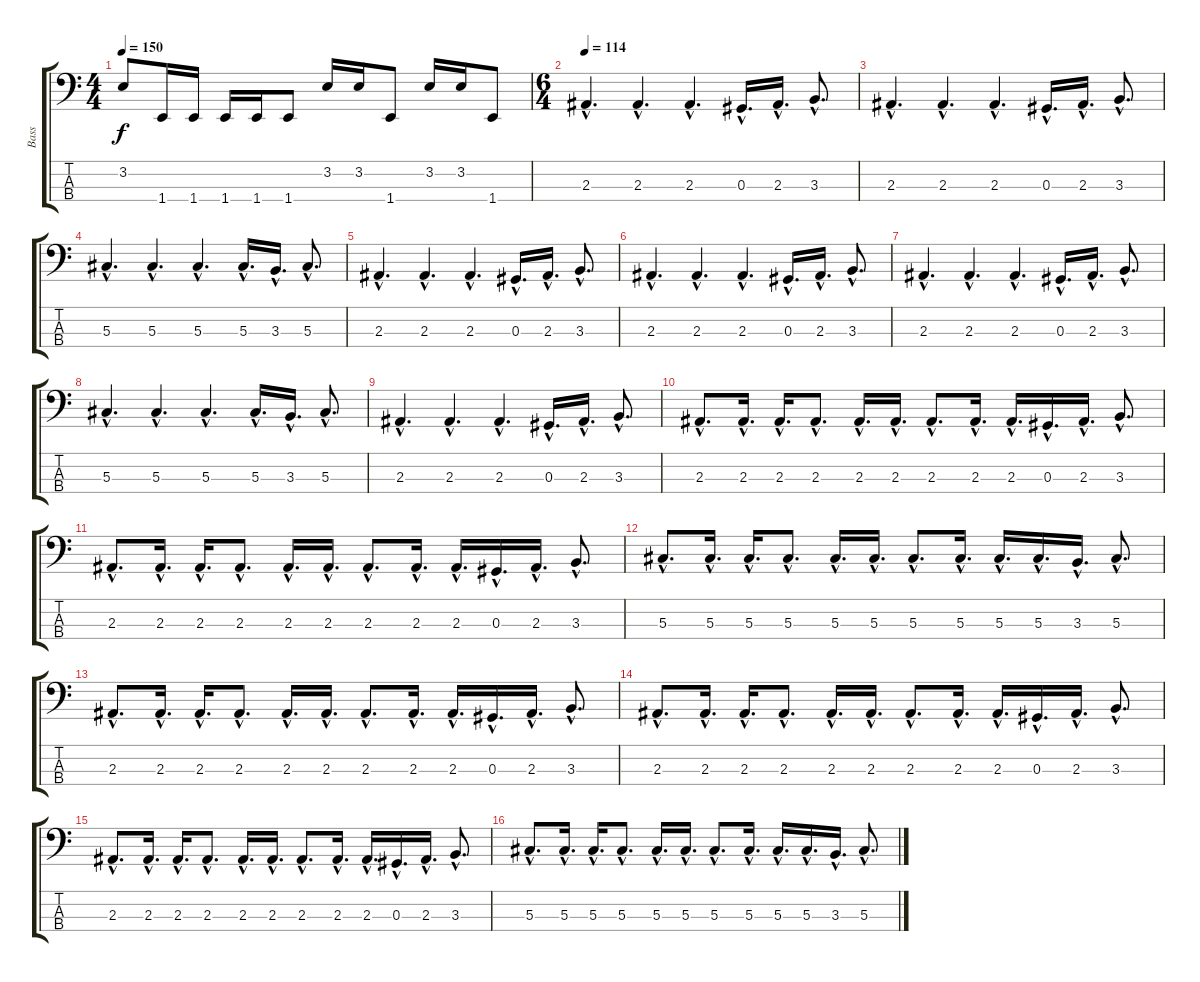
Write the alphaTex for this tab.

\track ("Bass" "Bass") {instrument electricbasspick}
\staff {score tabs}
\tuning (Gb2 Db2 Ab1 Eb1) {hide}
\ts (4 4)
\tempo 150
\clef f4
\ks c
3.2.8{dy f} 1.4.16 1.4.16 1.4.16 1.4.16 1.4.8 3.2.16 3.2.16 1.4.8 3.2.16 3.2.16 1.4.8 |
\ts (6 4)
\tempo 114
2.3{hac}.4{d} 2.3{hac}.4{d} 2.3{hac}.4{d} 0.3{hac}.16{d} 2.3{hac}.16{d} 3.3{hac}.8{d} |
2.3{hac}.4{d} 2.3{hac}.4{d} 2.3{hac}.4{d} 0.3{hac}.16{d} 2.3{hac}.16{d} 3.3{hac}.8{d} |
5.3{hac}.4{d} 5.3{hac}.4{d} 5.3{hac}.4{d} 5.3{hac}.16{d} 3.3{hac}.16{d} 5.3{hac}.8{d} |
2.3{hac}.4{d} 2.3{hac}.4{d} 2.3{hac}.4{d} 0.3{hac}.16{d} 2.3{hac}.16{d} 3.3{hac}.8{d} |
2.3{hac}.4{d} 2.3{hac}.4{d} 2.3{hac}.4{d} 0.3{hac}.16{d} 2.3{hac}.16{d} 3.3{hac}.8{d} |
2.3{hac}.4{d} 2.3{hac}.4{d} 2.3{hac}.4{d} 0.3{hac}.16{d} 2.3{hac}.16{d} 3.3{hac}.8{d} |
5.3{hac}.4{d} 5.3{hac}.4{d} 5.3{hac}.4{d} 5.3{hac}.16{d} 3.3{hac}.16{d} 5.3{hac}.8{d} |
2.3{hac}.4{d} 2.3{hac}.4{d} 2.3{hac}.4{d} 0.3{hac}.16{d} 2.3{hac}.16{d} 3.3{hac}.8{d} |
2.3{hac}.8{d} 2.3{hac}.16{d} 2.3{hac}.16{d} 2.3{hac}.8{d} 2.3{hac}.16{d} 2.3{hac}.16{d} 2.3{hac}.8{d} 2.3{hac}.16{d} 2.3{hac}.16{d} 0.3{hac}.16{d} 2.3{hac}.16{d} 3.3{hac}.8{d} |
2.3{hac}.8{d} 2.3{hac}.16{d} 2.3{hac}.16{d} 2.3{hac}.8{d} 2.3{hac}.16{d} 2.3{hac}.16{d} 2.3{hac}.8{d} 2.3{hac}.16{d} 2.3{hac}.16{d} 0.3{hac}.16{d} 2.3{hac}.16{d} 3.3{hac}.8{d} |
5.3{hac}.8{d} 5.3{hac}.16{d} 5.3{hac}.16{d} 5.3{hac}.8{d} 5.3{hac}.16{d} 5.3{hac}.16{d} 5.3{hac}.8{d} 5.3{hac}.16{d} 5.3{hac}.16{d} 5.3{hac}.16{d} 3.3{hac}.16{d} 5.3{hac}.8{d} |
2.3{hac}.8{d} 2.3{hac}.16{d} 2.3{hac}.16{d} 2.3{hac}.8{d} 2.3{hac}.16{d} 2.3{hac}.16{d} 2.3{hac}.8{d} 2.3{hac}.16{d} 2.3{hac}.16{d} 0.3{hac}.16{d} 2.3{hac}.16{d} 3.3{hac}.8{d} |
2.3{hac}.8{d volume 12} 2.3{hac}.16{d} 2.3{hac}.16{d} 2.3{hac}.8{d} 2.3{hac}.16{d} 2.3{hac}.16{d} 2.3{hac}.8{d} 2.3{hac}.16{d} 2.3{hac}.16{d} 0.3{hac}.16{d} 2.3{hac}.16{d} 3.3{hac}.8{d} |
2.3{hac}.8{d volume 8} 2.3{hac}.16{d} 2.3{hac}.16{d} 2.3{hac}.8{d} 2.3{hac}.16{d} 2.3{hac}.16{d} 2.3{hac}.8{d} 2.3{hac}.16{d} 2.3{hac}.16{d} 0.3{hac}.16{d} 2.3{hac}.16{d} 3.3{hac}.8{d} |
5.3{hac}.8{d volume 4} 5.3{hac}.16{d} 5.3{hac}.16{d} 5.3{hac}.8{d} 5.3{hac}.16{d} 5.3{hac}.16{d} 5.3{hac}.8{d} 5.3{hac}.16{d} 5.3{hac}.16{d} 5.3{hac}.16{d} 3.3{hac}.16{d} 5.3{hac}.8{d}
